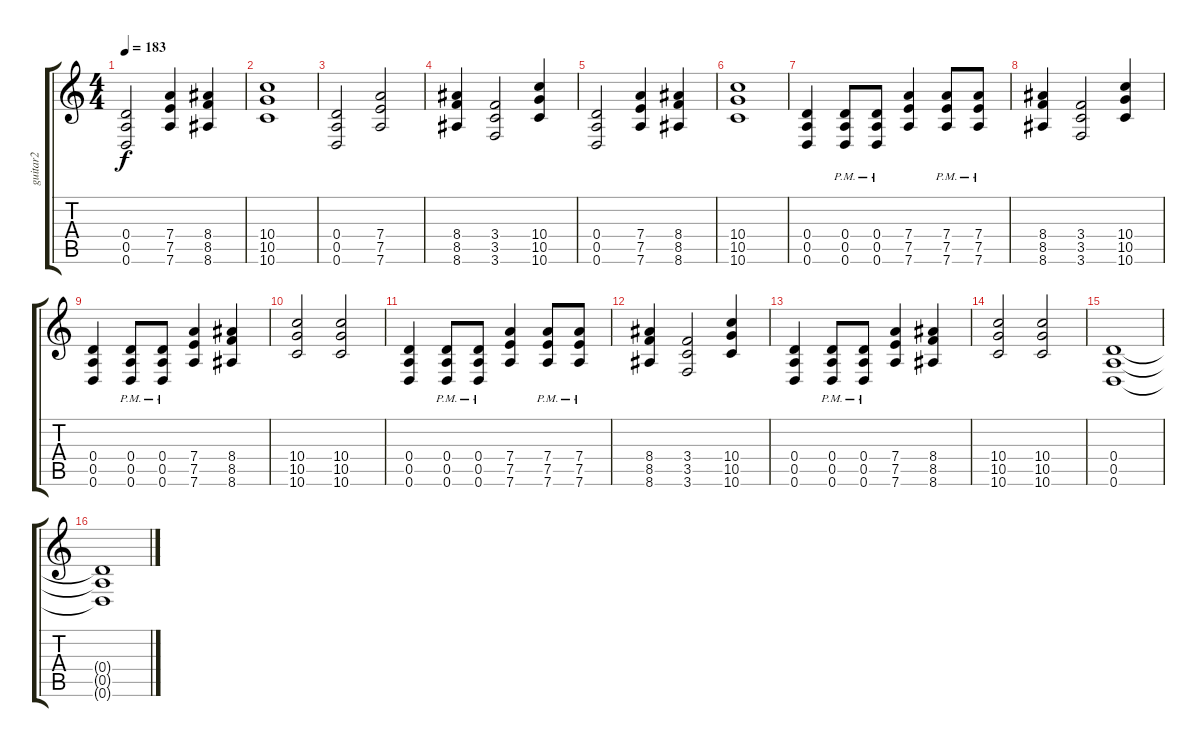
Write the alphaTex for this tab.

\track ("guitar2" "guitar2") {instrument distortionguitar}
\staff {score tabs}
\tuning (E4 B3 G3 D3 A2 D2) {hide}
\ts (4 4)
\tempo 183
\clef g2
\ks c
(0.4 0.5 0.6).2{dy f} (7.4 7.5 7.6).4 (8.4 8.5 8.6).4 |
(10.4 10.5 10.6).1 |
(0.4 0.5 0.6).2 (7.4 7.5 7.6).2 |
(8.4 8.5 8.6).4 (3.4 3.5 3.6).2 (10.4 10.5 10.6).4 |
(0.4 0.5 0.6).2 (7.4 7.5 7.6).4 (8.4 8.5 8.6).4 |
(10.4 10.5 10.6).1 |
(0.4 0.5 0.6).4 (0.4{pm} 0.5{pm} 0.6{pm}).8 (0.4{pm} 0.5{pm} 0.6{pm}).8 (7.4 7.5 7.6).4 (7.4{pm} 7.5{pm} 7.6{pm}).8 (7.4{pm} 7.5{pm} 7.6{pm}).8 |
(8.4 8.5 8.6).4 (3.4 3.5 3.6).2 (10.4 10.5 10.6).4 |
(0.4 0.5 0.6).4 (0.4{pm} 0.5{pm} 0.6{pm}).8 (0.4{pm} 0.5{pm} 0.6{pm}).8 (7.4 7.5 7.6).4 (8.4 8.5 8.6).4 |
(10.4 10.5 10.6).2 (10.4 10.5 10.6).2 |
(0.4 0.5 0.6).4 (0.4{pm} 0.5{pm} 0.6{pm}).8 (0.4{pm} 0.5{pm} 0.6{pm}).8 (7.4 7.5 7.6).4 (7.4{pm} 7.5{pm} 7.6{pm}).8 (7.4{pm} 7.5{pm} 7.6{pm}).8 |
(8.4 8.5 8.6).4 (3.4 3.5 3.6).2 (10.4 10.5 10.6).4 |
(0.4 0.5 0.6).4 (0.4{pm} 0.5{pm} 0.6{pm}).8 (0.4{pm} 0.5{pm} 0.6{pm}).8 (7.4 7.5 7.6).4 (8.4 8.5 8.6).4 |
(10.4 10.5 10.6).2 (10.4 10.5 10.6).2 |
(0.4 0.5 0.6).1 |
(0.4{t} 0.5{t} 0.6{t}).1{volume 2}
